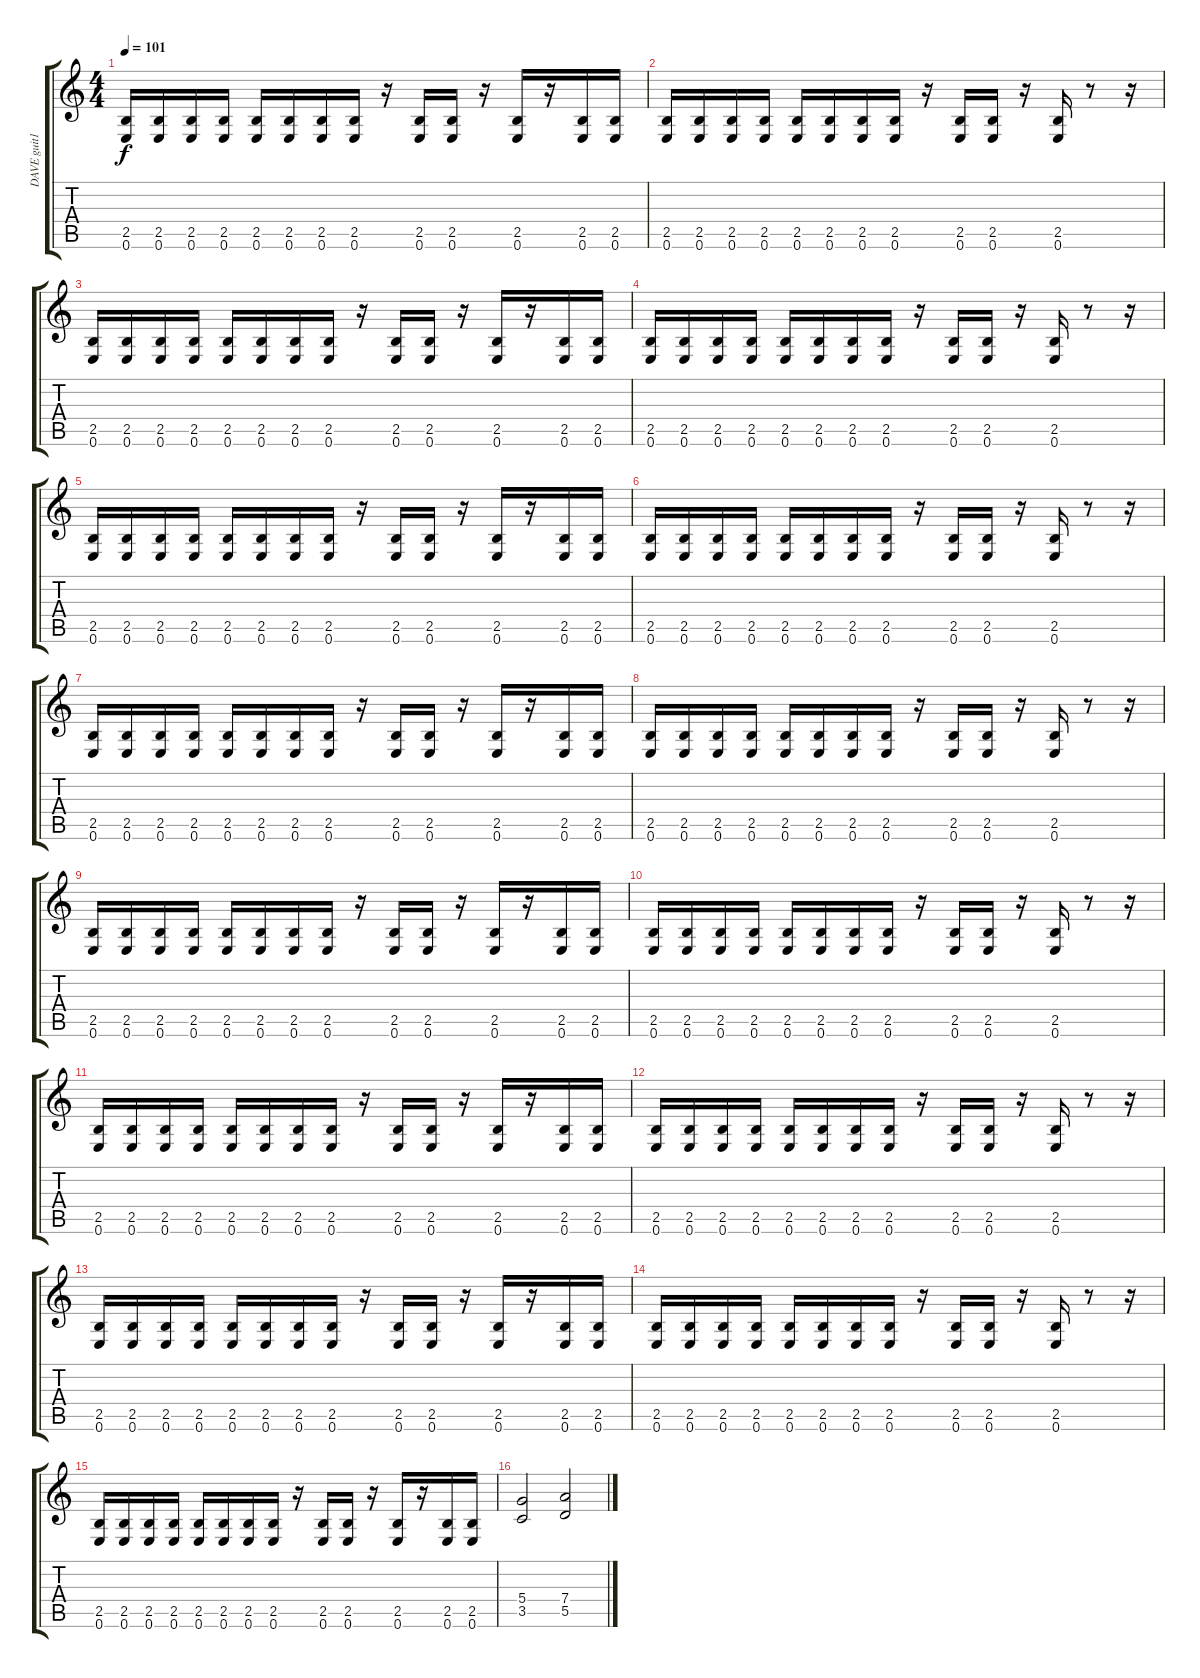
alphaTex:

\track ("DAVE guit1" "DAVE guit1") {instrument distortionguitar}
\staff {score tabs}
\tuning (E4 B3 G3 D3 A2 E2) {hide}
\ts (4 4)
\tempo 101
\clef g2
\ks c
(2.5 0.6).16{dy f instrument distortionguitar} (2.5 0.6).16 (2.5 0.6).16 (2.5 0.6).16 (2.5 0.6).16 (2.5 0.6).16 (2.5 0.6).16 (2.5 0.6).16 r.16 (2.5 0.6).16 (2.5 0.6).16 r.16 (2.5 0.6).16 r.16 (2.5 0.6).16 (2.5 0.6).16 |
(2.5 0.6).16 (2.5 0.6).16 (2.5 0.6).16 (2.5 0.6).16 (2.5 0.6).16 (2.5 0.6).16 (2.5 0.6).16 (2.5 0.6).16 r.16 (2.5 0.6).16 (2.5 0.6).16 r.16 (2.5 0.6).16 r.8 r.16 |
(2.5 0.6).16 (2.5 0.6).16 (2.5 0.6).16 (2.5 0.6).16 (2.5 0.6).16 (2.5 0.6).16 (2.5 0.6).16 (2.5 0.6).16 r.16 (2.5 0.6).16 (2.5 0.6).16 r.16 (2.5 0.6).16 r.16 (2.5 0.6).16 (2.5 0.6).16 |
(2.5 0.6).16 (2.5 0.6).16 (2.5 0.6).16 (2.5 0.6).16 (2.5 0.6).16 (2.5 0.6).16 (2.5 0.6).16 (2.5 0.6).16 r.16 (2.5 0.6).16 (2.5 0.6).16 r.16 (2.5 0.6).16 r.8 r.16 |
(2.5 0.6).16 (2.5 0.6).16 (2.5 0.6).16 (2.5 0.6).16 (2.5 0.6).16 (2.5 0.6).16 (2.5 0.6).16 (2.5 0.6).16 r.16 (2.5 0.6).16 (2.5 0.6).16 r.16 (2.5 0.6).16 r.16 (2.5 0.6).16 (2.5 0.6).16 |
(2.5 0.6).16 (2.5 0.6).16 (2.5 0.6).16 (2.5 0.6).16 (2.5 0.6).16 (2.5 0.6).16 (2.5 0.6).16 (2.5 0.6).16 r.16 (2.5 0.6).16 (2.5 0.6).16 r.16 (2.5 0.6).16 r.8 r.16 |
(2.5 0.6).16 (2.5 0.6).16 (2.5 0.6).16 (2.5 0.6).16 (2.5 0.6).16 (2.5 0.6).16 (2.5 0.6).16 (2.5 0.6).16 r.16 (2.5 0.6).16 (2.5 0.6).16 r.16 (2.5 0.6).16 r.16 (2.5 0.6).16 (2.5 0.6).16 |
(2.5 0.6).16 (2.5 0.6).16 (2.5 0.6).16 (2.5 0.6).16 (2.5 0.6).16 (2.5 0.6).16 (2.5 0.6).16 (2.5 0.6).16 r.16 (2.5 0.6).16 (2.5 0.6).16 r.16 (2.5 0.6).16 r.8 r.16 |
(2.5 0.6).16 (2.5 0.6).16 (2.5 0.6).16 (2.5 0.6).16 (2.5 0.6).16 (2.5 0.6).16 (2.5 0.6).16 (2.5 0.6).16 r.16 (2.5 0.6).16 (2.5 0.6).16 r.16 (2.5 0.6).16 r.16 (2.5 0.6).16 (2.5 0.6).16 |
(2.5 0.6).16 (2.5 0.6).16 (2.5 0.6).16 (2.5 0.6).16 (2.5 0.6).16 (2.5 0.6).16 (2.5 0.6).16 (2.5 0.6).16 r.16 (2.5 0.6).16 (2.5 0.6).16 r.16 (2.5 0.6).16 r.8 r.16 |
(2.5 0.6).16 (2.5 0.6).16 (2.5 0.6).16 (2.5 0.6).16 (2.5 0.6).16 (2.5 0.6).16 (2.5 0.6).16 (2.5 0.6).16 r.16 (2.5 0.6).16 (2.5 0.6).16 r.16 (2.5 0.6).16 r.16 (2.5 0.6).16 (2.5 0.6).16 |
(2.5 0.6).16 (2.5 0.6).16 (2.5 0.6).16 (2.5 0.6).16 (2.5 0.6).16 (2.5 0.6).16 (2.5 0.6).16 (2.5 0.6).16 r.16 (2.5 0.6).16 (2.5 0.6).16 r.16 (2.5 0.6).16 r.8 r.16 |
(2.5 0.6).16 (2.5 0.6).16 (2.5 0.6).16 (2.5 0.6).16 (2.5 0.6).16 (2.5 0.6).16 (2.5 0.6).16 (2.5 0.6).16 r.16 (2.5 0.6).16 (2.5 0.6).16 r.16 (2.5 0.6).16 r.16 (2.5 0.6).16 (2.5 0.6).16 |
(2.5 0.6).16 (2.5 0.6).16 (2.5 0.6).16 (2.5 0.6).16 (2.5 0.6).16 (2.5 0.6).16 (2.5 0.6).16 (2.5 0.6).16 r.16 (2.5 0.6).16 (2.5 0.6).16 r.16 (2.5 0.6).16 r.8 r.16 |
(2.5 0.6).16 (2.5 0.6).16 (2.5 0.6).16 (2.5 0.6).16 (2.5 0.6).16 (2.5 0.6).16 (2.5 0.6).16 (2.5 0.6).16 r.16 (2.5 0.6).16 (2.5 0.6).16 r.16 (2.5 0.6).16 r.16 (2.5 0.6).16 (2.5 0.6).16 |
(5.4 3.5).2 (7.4 5.5).2
